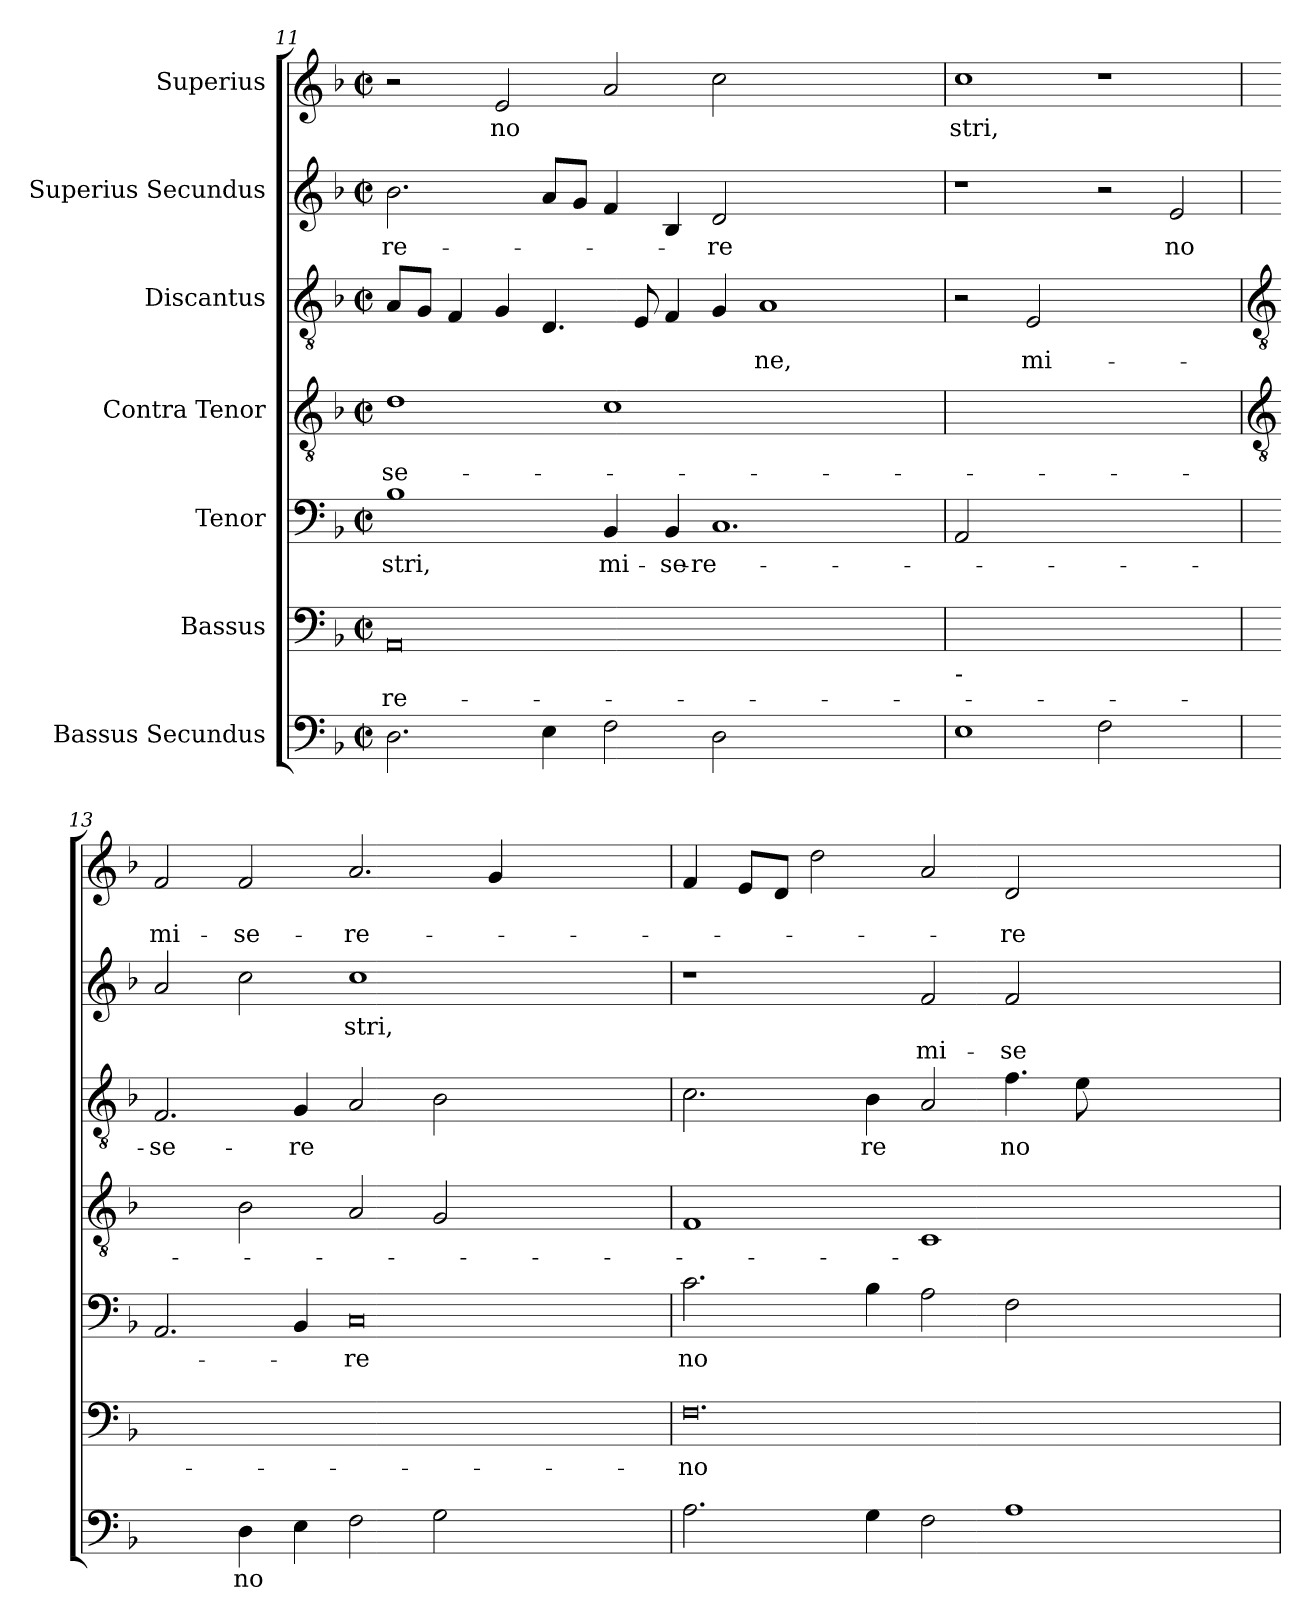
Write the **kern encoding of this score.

**kern	**text	**kern	**text	**kern	**text	**kern	**text	**kern	**text	**kern	**text	**text	**kern	**text	**text
*part7	*part7	*part6	*part6	*part5	*part5	*part4	*part4	*part3	*part3	*part2	*part2	*part2	*part1	*part1	*part1
*staff7	*staff7	*staff6	*staff6	*staff5	*staff5	*staff4	*staff4	*staff3	*staff3	*staff2	*staff2	*staff2	*staff1	*staff1	*staff1
*I"Bassus Secundus	*	*I"Bassus	*	*I"Tenor	*	*I"Contra Tenor	*	*I"Discantus	*	*I"Superius Secundus	*	*	*I"Superius	*	*
*clefF4	*	*clefF4	*	*clefF4	*	*clefGv2	*	*clefGv2	*	*clefG2	*	*	*clefG2	*	*
*k[b-]	*	*k[b-]	*	*k[b-]	*	*k[b-]	*	*k[b-]	*	*k[b-]	*	*	*k[b-]	*	*
*F:	*	*F:	*	*F:	*	*F:	*	*F:	*	*F:	*	*	*F:	*	*
*M4/2	*	*M4/2	*	*M4/2	*	*M4/2	*	*M4/2	*	*M4/2	*	*	*M4/2	*	*
*met(c|)	*	*met(c|)	*	*met(c|)	*	*met(c|)	*	*met(c|)	*	*met(c|)	*	*	*met(c|)	*	*
=11	=11	=11	=11	=11	=11	=11	=11	=11	=11	=11	=11	=11	=11	=11	=11
!	!	!	!LO:LY:b	!	!LO:LY:b	!	!LO:LY:b	!	!	!	!LO:LY:b	!	!	!	!
2.D	.	0AA	-re-	1B-	-stri,	1d	-se-	8AL	.	2.b-	-re-	.	2r	.	.
.	.	.	.	.	.	.	.	8GJ	.	.	.	.	.	.	.
.	.	.	.	.	.	.	.	4F	.	.	.	.	.	.	.
!	!	!	!	!	!	!	!	!	!	!	!	!	!	!LO:LY:b	!
.	.	.	.	.	.	.	.	4G	.	.	.	.	2e	no	.
4E	.	.	.	.	.	.	.	4.D	.	8aL	.	.	.	.	.
.	.	.	.	.	.	.	.	.	.	8gJ	.	.	.	.	.
!	!	!	!	!	!LO:LY:b	!	!	!	!	!	!	!	!	!	!
2F	.	.	.	4BB-	mi-	1c	.	.	.	4f	.	.	2a	.	.
.	.	.	.	.	.	.	.	8E	.	.	.	.	.	.	.
!	!	!	!	!	!LO:LY:b	!	!	!	!	!	!	!	!	!	!
.	.	.	.	4BB-	-se-	.	.	4F	.	4B-	.	.	.	.	.
!	!	!	!	!	!LO:LY:b	!	!	!	!	!	!LO:LY:b	!	!	!	!
2D	.	.	.	1.C	-re-	.	.	4G	.	2d	-re	.	2cc	.	.
!	!	!	!	!	!	!	!	!	!LO:LY:b	!	!	!	!	!	!
.	.	.	.	.	.	.	.	1A	ne,	.	.	.	.	.	.
1ryy	.	1ryy	.	.	.	1ryy	.	.	.	1ryy	.	.	1ryy	.	.
.	.	.	.	.	.	.	.	4ryy	.	.	.	.	.	.	.
!!LO:LB:g=z
=12	=12	=12	=12	=12	=12	=12	=12	=12	=12	=12	=12	=12	=12	=12	=12
!	!	!LO:TX:b:t=-	!	!	!	!	!	!	!	!	!	!	!	!	!
!	!	!	!LO:LY:b	!	!	!	!LO:LY:b	!	!	!	!	!	!	!LO:LY:b	!
1E	.	[0FFyy	-re	2AA	.	[1cyy	-re-	2r	.	1r	.	.	1cc	stri,	.
!	!	!	!	!	!	!	!	!	!LO:LY:b	!	!	!	!	!	!
.	.	.	.	1.ryy	.	.	.	2E	mi-	.	.	.	.	.	.
2F	.	.	.	.	.	1ryy	.	1ryy	.	2r	.	.	1r	.	.
!	!LO:LY:b	!	!	!	!	!	!	!	!	!	!LO:LY:b	!	!	!	!
[2Cyy	-re____	.	.	.	.	.	.	.	.	2e	no	.	.	.	.
!!LO:LB:g=z
=13	=13	=13	=13	=13	=13	=13	=13	=13	=13	=13	=13	=13	=13	=13	=13
*	*	*	*	*	*	*clefGv2	*	*clefGv2	*	*	*	*	*	*	*
!	!LO:LY:b	!	!	!	!	!	!	!	!LO:LY:b	!	!	!	!	!	!LO:LY:b
2Cyy]	__	1.FFyy_	.	2.AA	.	2cyy]	.	2.F	-se-	2a	.	.	2f	.	mi-
!	!LO:LY:b	!	!	!	!	!	!	!	!	!	!	!	!	!	!LO:LY:b
4D	no	.	.	.	.	2B-	.	.	.	2cc	.	.	2f	.	-se-
!	!	!	!	!	!	!	!	!	!LO:LY:b	!	!	!	!	!	!
4E	.	.	.	4BB-	.	.	.	4G	-re	.	.	.	.	.	.
!	!	!	!	!	!LO:LY:b	!	!	!	!	!	!LO:LY:b	!	!	!	!LO:LY:b
2F	.	.	.	0C	-re	2A	.	2A	.	1cc	stri,	.	2.a	.	-re-
2G	.	2FFyy]	.	.	.	2G	.	2B-	.	.	.	.	.	.	.
.	.	.	.	.	.	.	.	.	.	.	.	.	4g	.	.
1ryy	.	1ryy	.	.	.	1ryy	.	1ryy	.	1ryy	.	.	1ryy	.	.
=14	=14	=14	=14	=14	=14	=14	=14	=14	=14	=14	=14	=14	=14	=14	=14
!	!	!	!LO:LY:b	!	!LO:LY:b	!	!	!	!	!	!	!	!	!	!
2.A	.	0.F	no-	2.c	no	1F	.	2.c	.	1r	.	.	4f	.	.
.	.	.	.	.	.	.	.	.	.	.	.	.	8eL	.	.
.	.	.	.	.	.	.	.	.	.	.	.	.	8dJ	.	.
.	.	.	.	.	.	.	.	.	.	.	.	.	2dd	.	.
!	!	!	!	!	!	!	!	!	!LO:LY:b	!	!	!	!	!	!
4G	.	.	.	4B-	.	.	.	4B-	re	.	.	.	.	.	.
!	!	!	!	!	!	!	!	!	!	!	!	!LO:LY:b	!	!	!
2F	.	.	.	2A	.	1C	.	2A	.	2f	.	mi-	2a	.	.
!	!	!	!	!	!	!	!	!	!LO:LY:b	!	!	!LO:LY:b	!	!	!LO:LY:b
1A	.	.	.	2F	.	.	.	4.f	no	2f	.	-se-	2d	.	-re
.	.	.	.	.	.	.	.	8e	.	.	.	.	.	.	.
.	.	.	.	1ryy	.	1ryy	.	1ryy	.	1ryy	.	.	1ryy	.	.
2ryy	.	.	.	.	.	.	.	.	.	.	.	.	.	.	.
=	=	=	=	=	=	=	=	=	=	=	=	=	=	=	=
*-	*-	*-	*-	*-	*-	*-	*-	*-	*-	*-	*-	*-	*-	*-	*-
